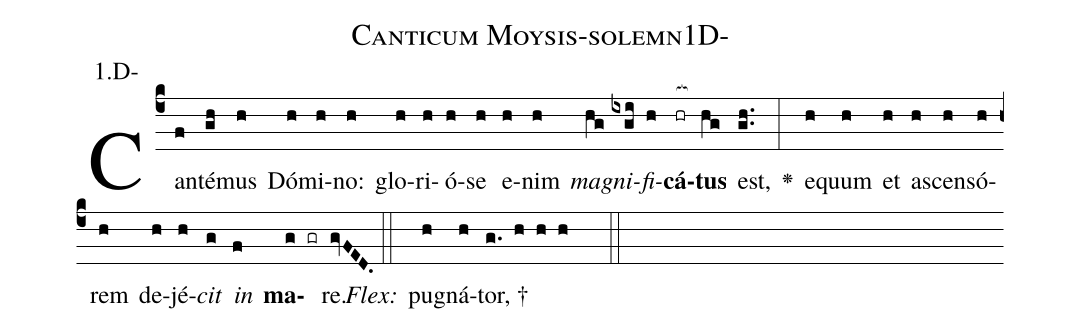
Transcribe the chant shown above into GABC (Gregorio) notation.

name: Canticum Moysis-solemn1D-;
annotation: 1.D-;
%%
(c4)Can(f)té(gh)mus(h) Dó(h)mi(h)no:(h) glo(h)ri(h)ó(h)se(h) e(h)nim(h) <i>ma</i>(hg)<i>gni</i>(ixgi)<i>fi</i>(h)<b>cá</b>(hr[ocb:1{])<b>tus</b>(hg[ocb:0}]) est,(gh..) <v>\greheightstar</v>(:) e(h)quum(h) et(h) a(h)scen(h)só(h)rem(h) de(h)jé(h)<i>cit</i>(g) <i>in</i>(f) <b>ma</b>(g gr)re.(gvFED.) (::)
<i>Flex:</i>()  pu(h)gná(h)tor, †(g. h h h  ::)

%E(h) u(h) o(g) u(f) a(g) e.(gvFED.) (::)
